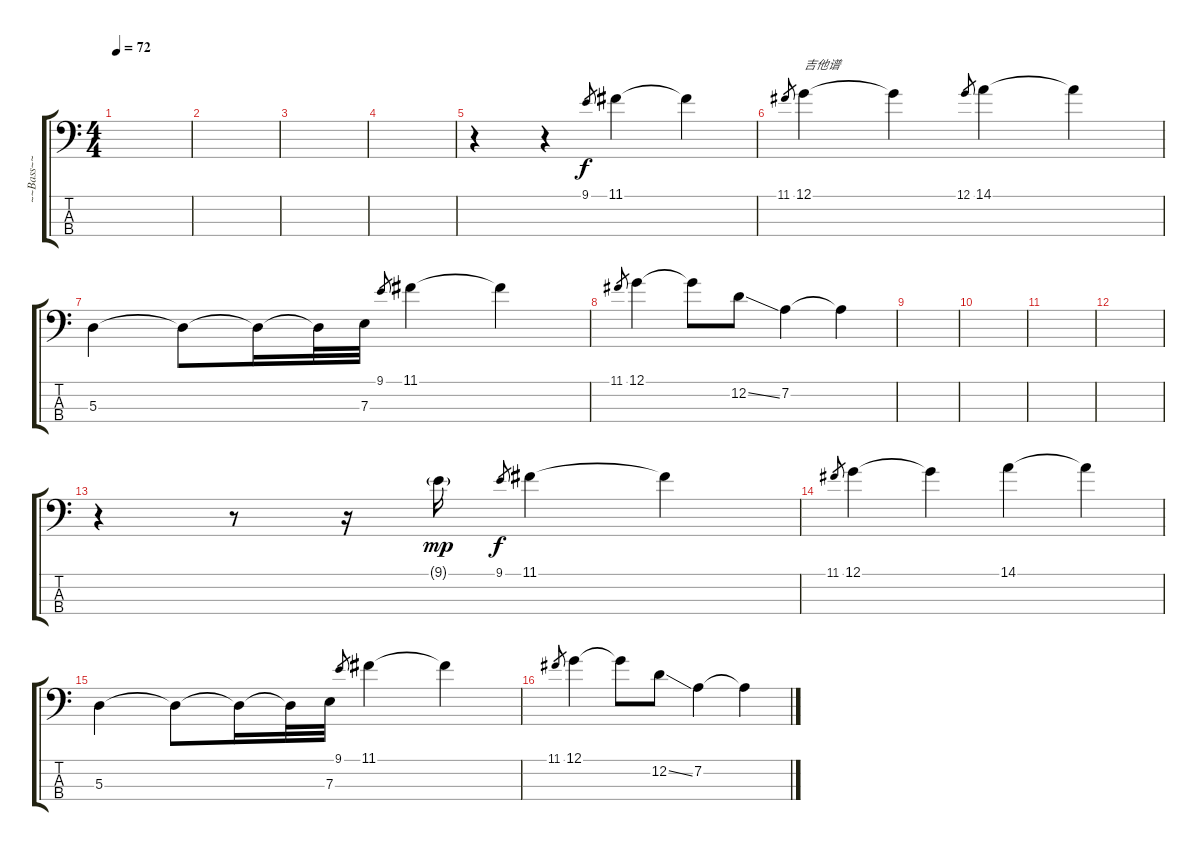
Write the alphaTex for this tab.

\track ("~~Bass~~" "~~Bass~~") {instrument electricbassfinger}
\staff {score tabs}
\tuning (G2 D2 A1 E1) {hide}
\ts (4 4)
\tempo 72
\clef f4
\ks c
|
|
|
|
r.4 r.4 9.1.8{gr} 11.1.4 11.1{t}.4 |
11.1.8{gr} 12.1.4{txt "吉他谱"} 12.1{t}.4 12.1.8{gr} 14.1.4 14.1{t}.4 |
5.3.4 5.3{t}.8 5.3{t}.16 5.3{t}.32 7.3.32 9.1.8{gr} 11.1.4 11.1{t}.4 |
11.1.8{gr} 12.1.4 12.1{t}.8 12.2{ss}.8 7.2.4 7.2{t}.4 |
|
|
|
|
r.4 r.8 r.16 9.1{g}.16{dy mp} 9.1.8{gr dy f} 11.1.4 11.1{t}.4 |
11.1.8{gr} 12.1.4 12.1{t}.4 14.1.4 14.1{t}.4 |
5.3.4 5.3{t}.8 5.3{t}.16 5.3{t}.32 7.3.32 9.1.8{gr} 11.1.4 11.1{t}.4 |
11.1.8{gr} 12.1.4 12.1{t}.8 12.2{ss}.8 7.2.4 7.2{t}.4
